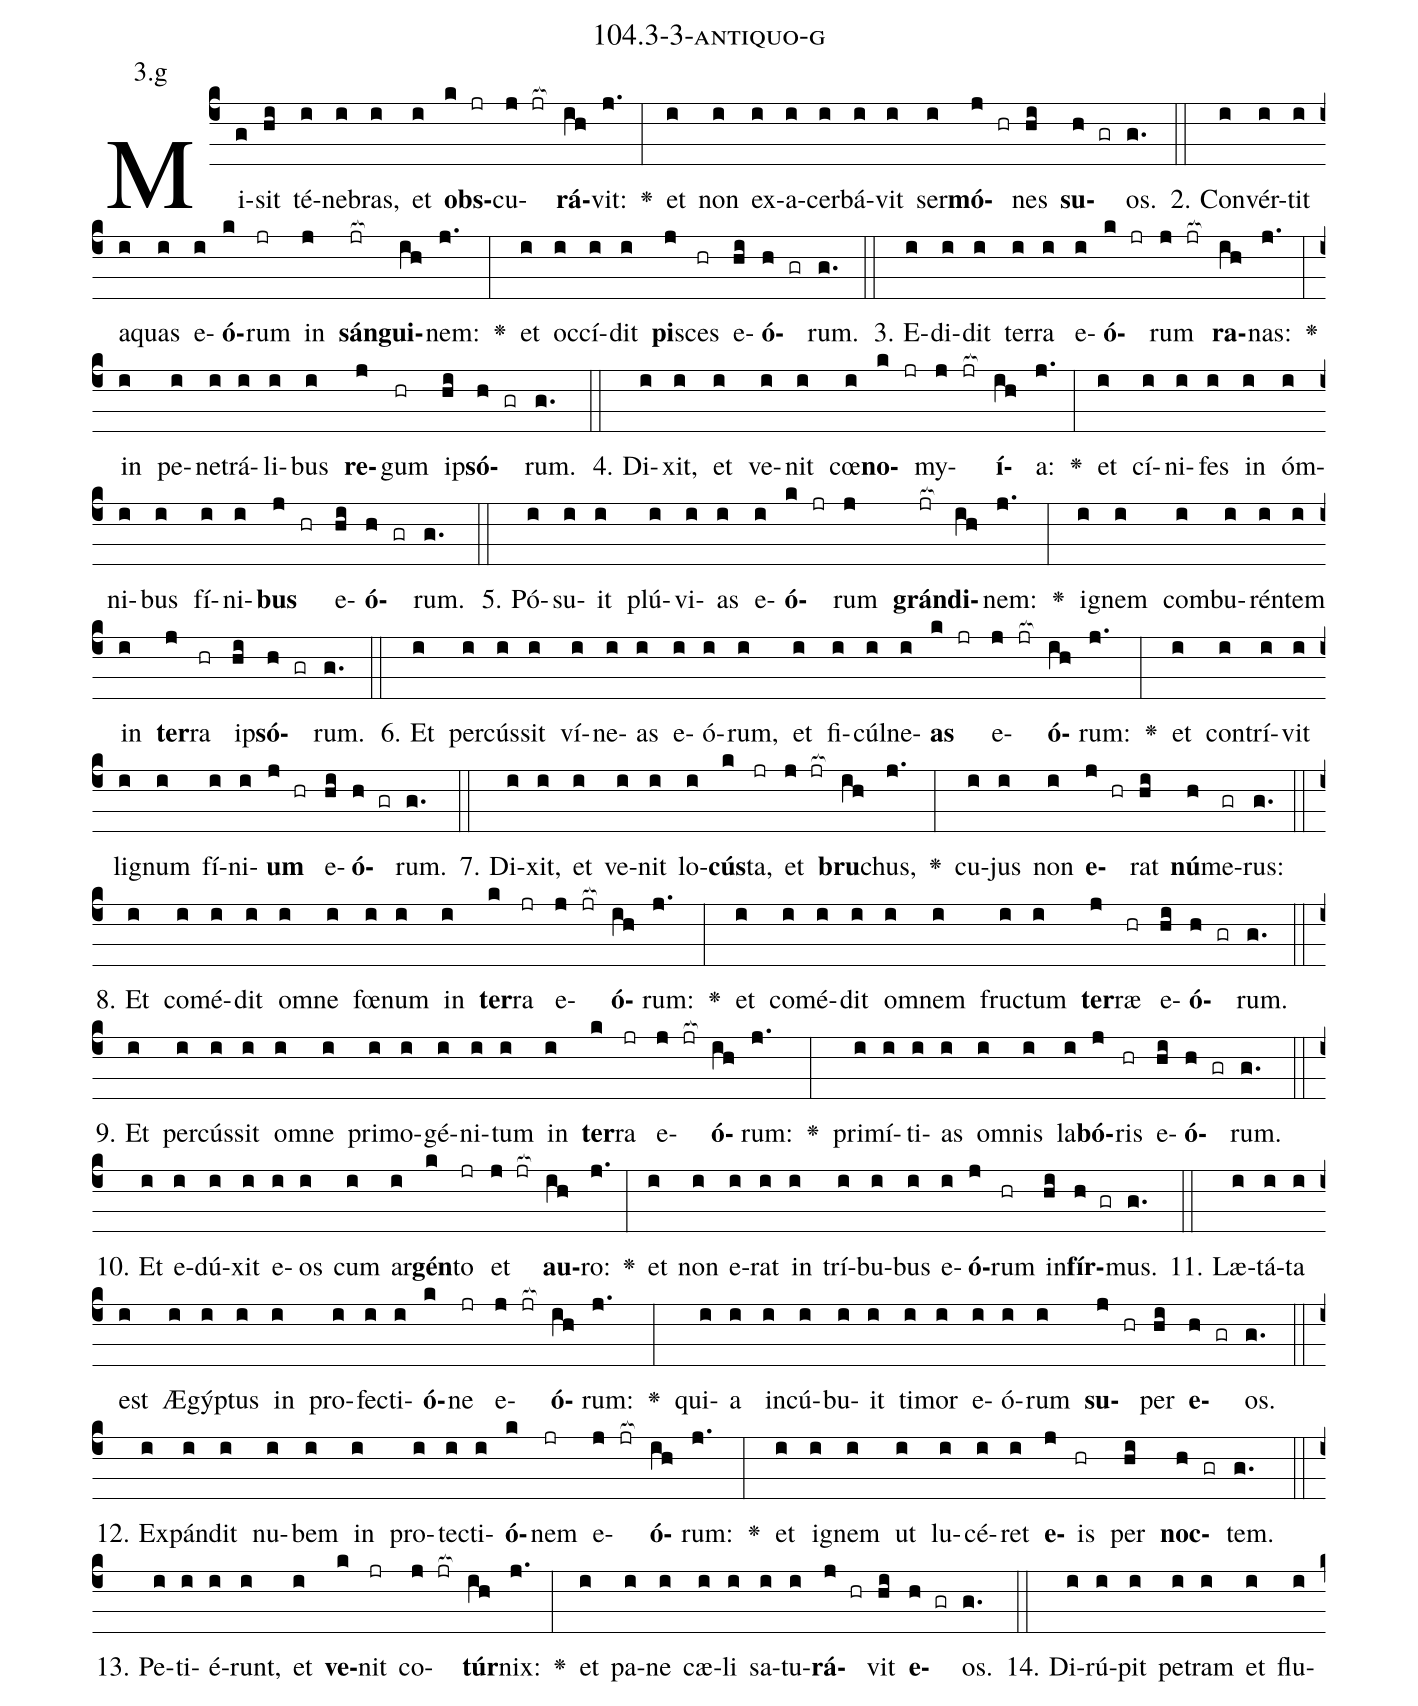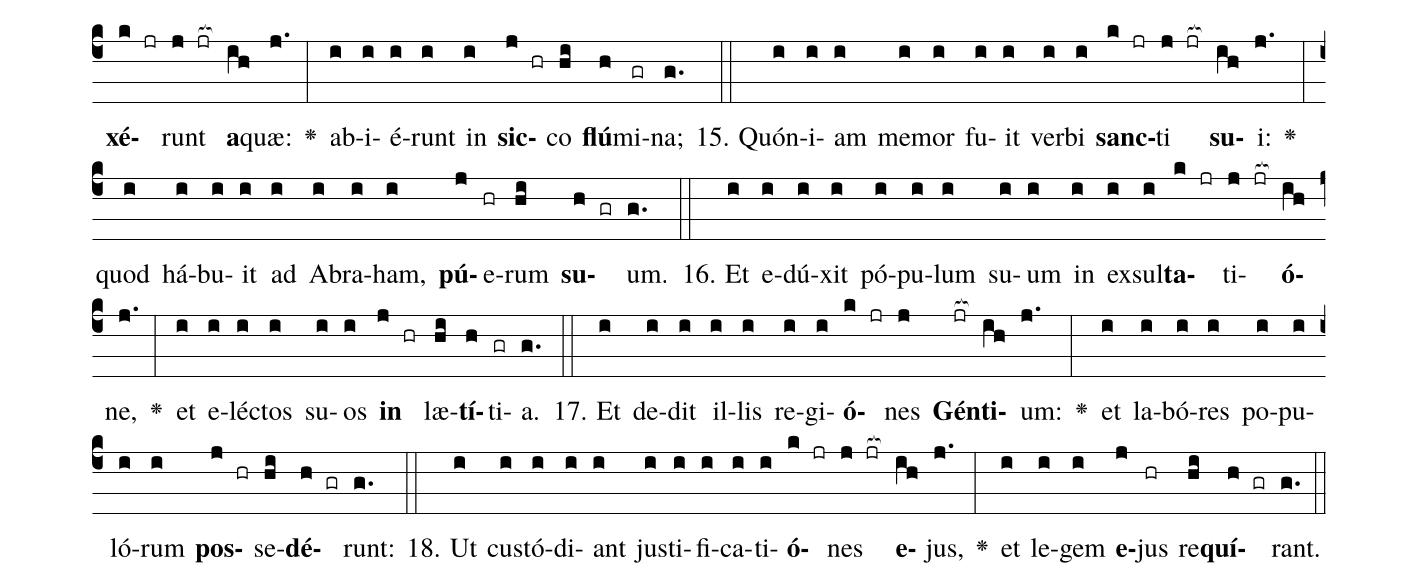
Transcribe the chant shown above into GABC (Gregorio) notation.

name: 104.3-3-antiquo-g;
annotation: 3.g;
%%
(c4)Mi(g)sit(hi) té(i)ne(i)bras,(i) et(i) <b>obs</b>(k jr)cu(j jr[ocb:1{])<b>rá</b>(ih[ocb:0}])vit:(j.) <v>\greheightstar</v>(:) et(i) non(i) ex(i)a(i)cer(i)bá(i)vit(i) ser(i)<b>mó</b>(j hr)nes(hi) <b>su</b>(h gr)os.(g.) (::)
2. Con(i)vér(i)tit(i) a(i)quas(i) e(i)<b>ó</b>(k)rum(jr) in(j) <b>sán</b>(jr[ocb:1{])<b>gui</b>(ih[ocb:0}])nem:(j.) <v>\greheightstar</v>(:) et(i) oc(i)cí(i)dit(i) <b>pi</b>(j)sces(hr) e(hi)<b>ó</b>(h gr)rum.(g.) (::)
3. E(i)di(i)dit(i) ter(i)ra(i) e(i)<b>ó</b>(k jr)rum(j jr[ocb:1{]) <b>ra</b>(ih[ocb:0}])nas:(j.) <v>\greheightstar</v>(:) in(i) pe(i)ne(i)trá(i)li(i)bus(i) <b>re</b>(j)gum(hr) ip(hi)<b>só</b>(h gr)rum.(g.) (::)
4. Di(i)xit,(i) et(i) ve(i)nit(i) cœ(i)<b>no</b>(k jr)my(j jr[ocb:1{])<b>í</b>(ih[ocb:0}])a:(j.) <v>\greheightstar</v>(:) et(i) cí(i)ni(i)fes(i) in(i) óm(i)ni(i)bus(i) fí(i)ni(i)<b>bus</b>(j hr) e(hi)<b>ó</b>(h gr)rum.(g.) (::)
5. Pó(i)su(i)it(i) plú(i)vi(i)as(i) e(i)<b>ó</b>(k jr)rum(j) <b>grán</b>(jr[ocb:1{])<b>di</b>(ih[ocb:0}])nem:(j.) <v>\greheightstar</v>(:) i(i)gnem(i) com(i)bu(i)rén(i)tem(i) in(i) <b>ter</b>(j)ra(hr) ip(hi)<b>só</b>(h gr)rum.(g.) (::)
6. Et(i) per(i)cús(i)sit(i) ví(i)ne(i)as(i) e(i)ó(i)rum,(i) et(i) fi(i)cúl(i)ne(i)<b>as</b>(k jr) e(j jr[ocb:1{])<b>ó</b>(ih[ocb:0}])rum:(j.) <v>\greheightstar</v>(:) et(i) con(i)trí(i)vit(i) li(i)gnum(i) fí(i)ni(i)<b>um</b>(j hr) e(hi)<b>ó</b>(h gr)rum.(g.) (::)
7. Di(i)xit,(i) et(i) ve(i)nit(i) lo(i)<b>cús</b>(k)ta,(jr) et(j jr[ocb:1{]) <b>bru</b>(ih[ocb:0}])chus,(j.) <v>\greheightstar</v>(:) cu(i)jus(i) non(i) <b>e</b>(j hr)rat(hi) <b>nú</b>(h)me(gr)rus:(g.) (::)
8. Et(i) com(i)é(i)dit(i) om(i)ne(i) fœ(i)num(i) in(i) <b>ter</b>(k)ra(jr) e(j jr[ocb:1{])<b>ó</b>(ih[ocb:0}])rum:(j.) <v>\greheightstar</v>(:) et(i) com(i)é(i)dit(i) om(i)nem(i) fruc(i)tum(i) <b>ter</b>(j)ræ(hr) e(hi)<b>ó</b>(h gr)rum.(g.) (::)
9. Et(i) per(i)cús(i)sit(i) om(i)ne(i) pri(i)mo(i)gé(i)ni(i)tum(i) in(i) <b>ter</b>(k)ra(jr) e(j jr[ocb:1{])<b>ó</b>(ih[ocb:0}])rum:(j.) <v>\greheightstar</v>(:) pri(i)mí(i)ti(i)as(i) om(i)nis(i) la(i)<b>bó</b>(j)ris(hr) e(hi)<b>ó</b>(h gr)rum.(g.) (::)
10. Et(i) e(i)dú(i)xit(i) e(i)os(i) cum(i) ar(i)<b>gén</b>(k)to(jr) et(j jr[ocb:1{]) <b>au</b>(ih[ocb:0}])ro:(j.) <v>\greheightstar</v>(:) et(i) non(i) e(i)rat(i) in(i) trí(i)bu(i)bus(i) e(i)<b>ó</b>(j)rum(hr) in(hi)<b>fír</b>(h gr)mus.(g.) (::)
11. Læ(i)tá(i)ta(i) est(i) Æ(i)gýp(i)tus(i) in(i) pro(i)fec(i)ti(i)<b>ó</b>(k)ne(jr) e(j jr[ocb:1{])<b>ó</b>(ih[ocb:0}])rum:(j.) <v>\greheightstar</v>(:) qui(i)a(i) in(i)cú(i)bu(i)it(i) ti(i)mor(i) e(i)ó(i)rum(i) <b>su</b>(j hr)per(hi) <b>e</b>(h gr)os.(g.) (::)
12. Ex(i)pán(i)dit(i) nu(i)bem(i) in(i) pro(i)tec(i)ti(i)<b>ó</b>(k)nem(jr) e(j jr[ocb:1{])<b>ó</b>(ih[ocb:0}])rum:(j.) <v>\greheightstar</v>(:) et(i) i(i)gnem(i) ut(i) lu(i)cé(i)ret(i) <b>e</b>(j)is(hr) per(hi) <b>noc</b>(h gr)tem.(g.) (::)
13. Pe(i)ti(i)é(i)runt,(i) et(i) <b>ve</b>(k)nit(jr) co(j jr[ocb:1{])<b>túr</b>(ih[ocb:0}])nix:(j.) <v>\greheightstar</v>(:) et(i) pa(i)ne(i) cæ(i)li(i) sa(i)tu(i)<b>rá</b>(j hr)vit(hi) <b>e</b>(h gr)os.(g.) (::)
14. Di(i)rú(i)pit(i) pe(i)tram(i) et(i) flu(i)<b>xé</b>(k jr)runt(j jr[ocb:1{]) <b>a</b>(ih[ocb:0}])quæ:(j.) <v>\greheightstar</v>(:) ab(i)i(i)é(i)runt(i) in(i) <b>sic</b>(j hr)co(hi) <b>flú</b>(h)mi(gr)na;(g.) (::)
15. Quón(i)i(i)am(i) me(i)mor(i) fu(i)it(i) ver(i)bi(i) <b>sanc</b>(k jr)ti(j jr[ocb:1{]) <b>su</b>(ih[ocb:0}])i:(j.) <v>\greheightstar</v>(:) quod(i) há(i)bu(i)it(i) ad(i) A(i)bra(i)ham,(i) <b>pú</b>(j)e(hr)rum(hi) <b>su</b>(h gr)um.(g.) (::)
16. Et(i) e(i)dú(i)xit(i) pó(i)pu(i)lum(i) su(i)um(i) in(i) ex(i)sul(i)<b>ta</b>(k jr)ti(j jr[ocb:1{])<b>ó</b>(ih[ocb:0}])ne,(j.) <v>\greheightstar</v>(:) et(i) e(i)léc(i)tos(i) su(i)os(i) <b>in</b>(j hr) læ(hi)<b>tí</b>(h)ti(gr)a.(g.) (::)
17. Et(i) de(i)dit(i) il(i)lis(i) re(i)gi(i)<b>ó</b>(k jr)nes(j) <b>Gén</b>(jr[ocb:1{])<b>ti</b>(ih[ocb:0}])um:(j.) <v>\greheightstar</v>(:) et(i) la(i)bó(i)res(i) po(i)pu(i)ló(i)rum(i) <b>pos</b>(j hr)se(hi)<b>dé</b>(h gr)runt:(g.) (::)
18. Ut(i) cus(i)tó(i)di(i)ant(i) jus(i)ti(i)fi(i)ca(i)ti(i)<b>ó</b>(k jr)nes(j jr[ocb:1{]) <b>e</b>(ih[ocb:0}])jus,(j.) <v>\greheightstar</v>(:) et(i) le(i)gem(i) <b>e</b>(j)jus(hr) re(hi)<b>quí</b>(h gr)rant.(g.) (::)
